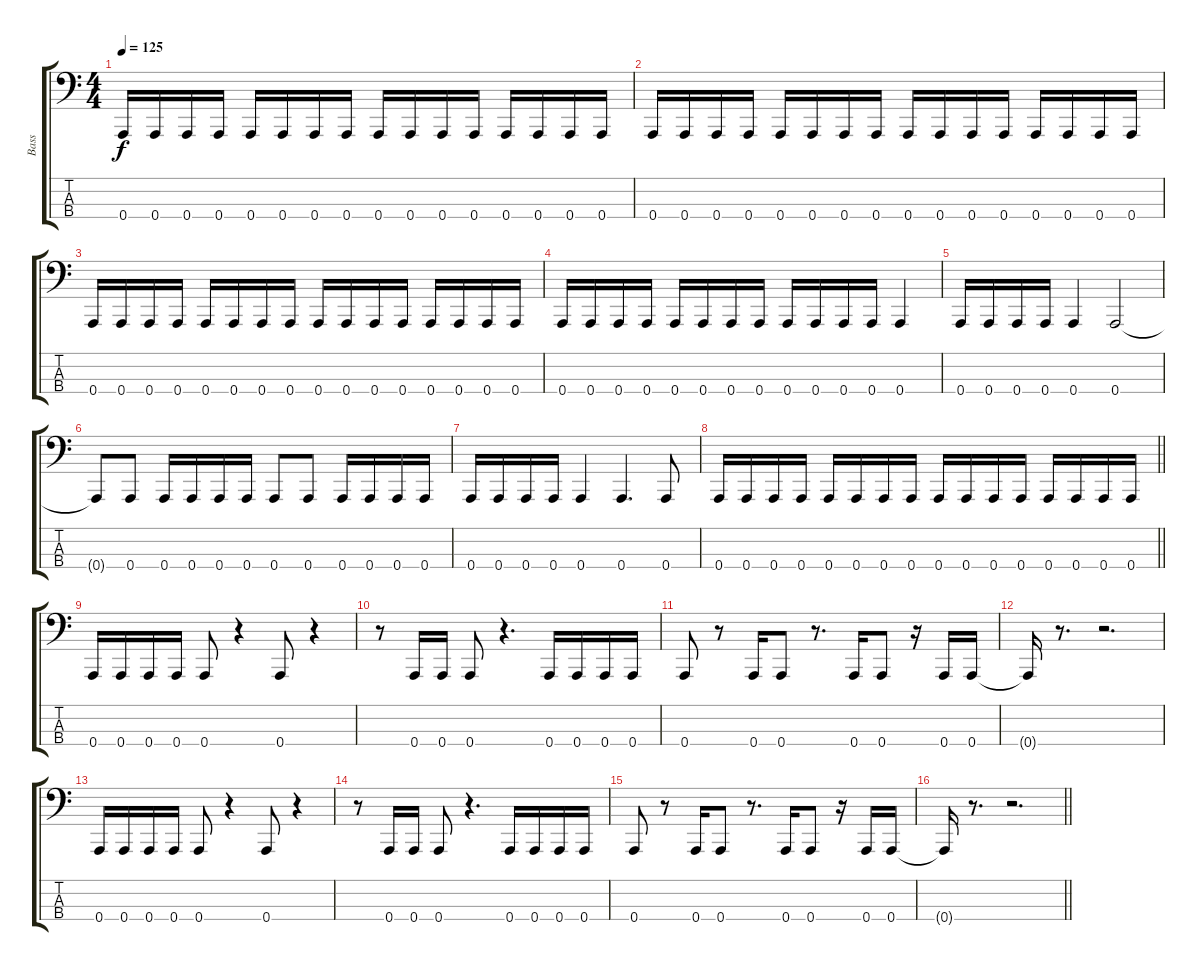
\track ("Bass" "Bass") {instrument electricbassfinger}
\staff {score tabs}
\tuning (D2 A1 E1 A0) {hide}
\ts (4 4)
\section ("" "")
\tempo 125
\clef f4
\ks c
0.4.16{dy f} 0.4.16 0.4.16 0.4.16 0.4.16 0.4.16 0.4.16 0.4.16 0.4.16 0.4.16 0.4.16 0.4.16 0.4.16 0.4.16 0.4.16 0.4.16 |
0.4.16 0.4.16 0.4.16 0.4.16 0.4.16 0.4.16 0.4.16 0.4.16 0.4.16 0.4.16 0.4.16 0.4.16 0.4.16 0.4.16 0.4.16 0.4.16 |
0.4.16 0.4.16 0.4.16 0.4.16 0.4.16 0.4.16 0.4.16 0.4.16 0.4.16 0.4.16 0.4.16 0.4.16 0.4.16 0.4.16 0.4.16 0.4.16 |
0.4.16 0.4.16 0.4.16 0.4.16 0.4.16 0.4.16 0.4.16 0.4.16 0.4.16 0.4.16 0.4.16 0.4.16 0.4.4 |
0.4.16 0.4.16 0.4.16 0.4.16 0.4.4 0.4.2 |
0.4{t}.8 0.4.8 0.4.16 0.4.16 0.4.16 0.4.16 0.4.8 0.4.8 0.4.16 0.4.16 0.4.16 0.4.16 |
0.4.16 0.4.16 0.4.16 0.4.16 0.4.4 0.4.4{d} 0.4.8 |
\barLineRight lightlight
0.4.16 0.4.16 0.4.16 0.4.16 0.4.16 0.4.16 0.4.16 0.4.16 0.4.16 0.4.16 0.4.16 0.4.16 0.4.16 0.4.16 0.4.16 0.4.16 |
\section ("" "")
0.4.16 0.4.16 0.4.16 0.4.16 0.4.8 r.4 0.4.8 r.4 |
r.8 0.4.16 0.4.16 0.4.8 r.4{d} 0.4.16 0.4.16 0.4.16 0.4.16 |
0.4.8 r.8 0.4.16 0.4.8 r.8{d} 0.4.16 0.4.8 r.16 0.4.16 0.4.16 |
0.4{t}.16 r.8{d} r.2{d} |
0.4.16 0.4.16 0.4.16 0.4.16 0.4.8 r.4 0.4.8 r.4 |
r.8 0.4.16 0.4.16 0.4.8 r.4{d} 0.4.16 0.4.16 0.4.16 0.4.16 |
0.4.8 r.8 0.4.16 0.4.8 r.8{d} 0.4.16 0.4.8 r.16 0.4.16 0.4.16 |
\barLineRight lightlight
0.4{t}.16 r.8{d} r.2{d}
